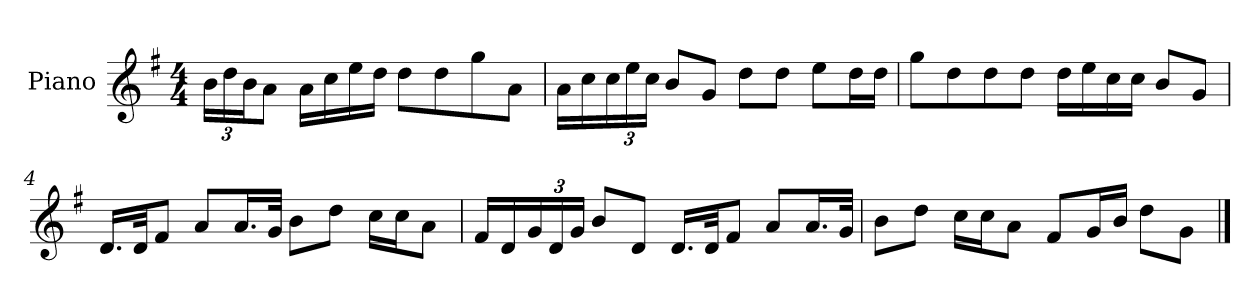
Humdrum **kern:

**kern
*part1
*staff1
*I"Piano
*I'P-no
*clefG2
*k[f#]
*M4/4
*MM90
*Xbrackettup
=1
24b\LL
24dd\
24b\J
8a\J
16a\LL
16cc\
16ee\
16dd\JJ
8dd\L
8dd\
8gg\
8a\J
=2
16a\LL
16cc\
24cc\
24ee\
24cc\JJ
8b/L
8g/J
8dd\L
8dd\J
8ee\L
16dd\L
16dd\JJ
=3
8gg\L
8dd\
8dd\
8dd\J
16dd\LL
16ee\
16cc\
16cc\JJ
8b/L
8g/J
!!LO:LB:g=z
=4
16.d/LL
32d/JK
8f#/J
8a/L
16.a/L
32g/JJk
8b\L
8dd\J
16cc\LL
16cc\J
8a\J
=5
16f#/LL
16d/
24g/
24d/
24g/JJ
8b/L
8d/J
16.d/LL
32d/JK
8f#/J
8a/L
16.a/L
32g/JJk
=6
8b\L
8dd\J
16cc\LL
16cc\J
8a\J
8f#/L
16g/L
16b/JJ
8dd\L
8g\J
==
*-
